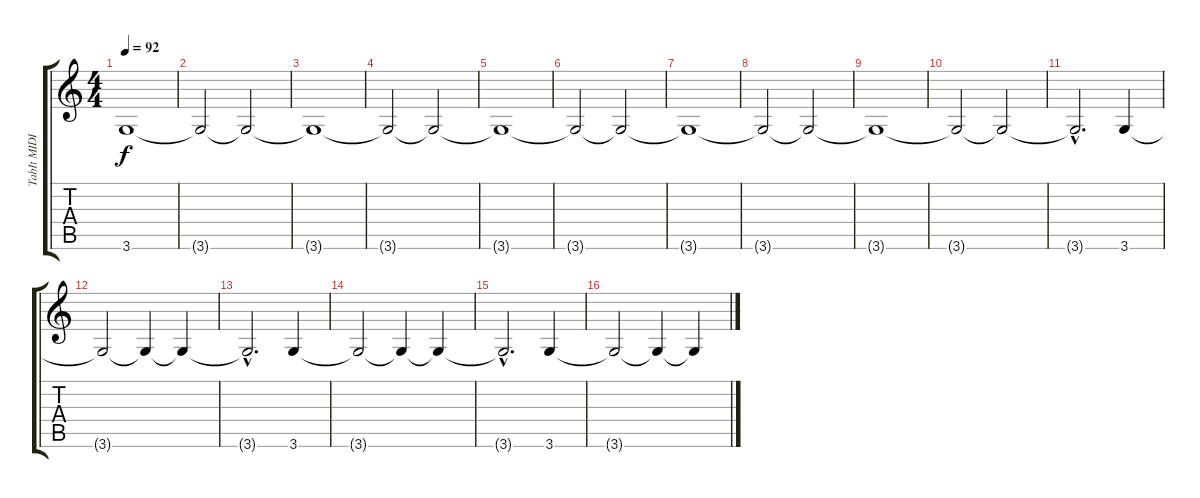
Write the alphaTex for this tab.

\track ("TabIt MIDI - Track 3" "TabIt MIDI") {instrument electricbassfinger}
\staff {score tabs}
\tuning (E4 B3 G3 D3 A2 E2) {hide}
\ts (4 4)
\tempo 92
\clef g2
\ks c
3.6{t}.1{dy f} |
3.6{t}.2 3.6{t}.2 |
3.6{t}.1 |
3.6{t}.2 3.6{t}.2 |
3.6{t}.1 |
3.6{t}.2 3.6{t}.2 |
3.6{t}.1 |
3.6{t}.2 3.6{t}.2 |
3.6{t}.1 |
3.6{t}.2 3.6{t}.2 |
3.6{hac t}.2{d} 3.6.4 |
3.6{t}.2 3.6{t}.4 3.6{t}.4 |
3.6{hac t}.2{d} 3.6.4 |
3.6{t}.2 3.6{t}.4 3.6{t}.4 |
3.6{hac t}.2{d} 3.6.4 |
3.6{t}.2 3.6{t}.4 3.6{t}.4
